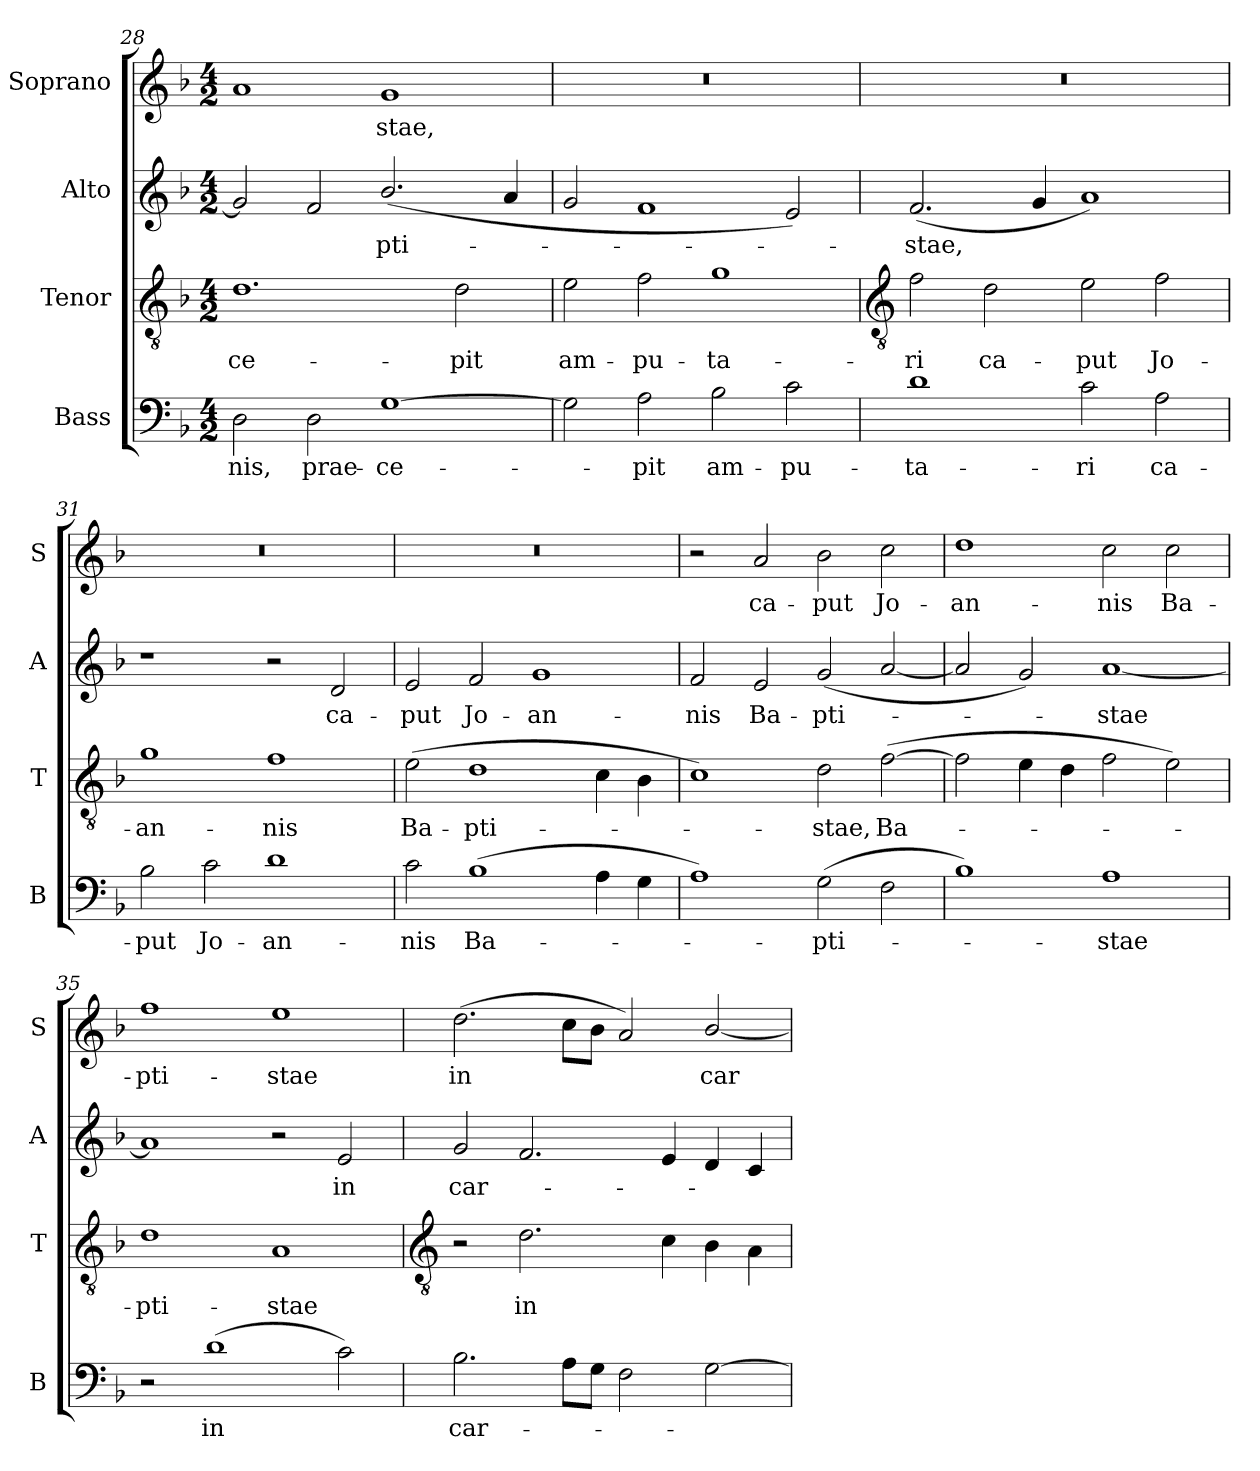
**kern	**text	**kern	**text	**kern	**text	**kern	**text
*part4	*part4	*part3	*part3	*part2	*part2	*part1	*part1
*staff4	*staff4	*staff3	*staff3	*staff2	*staff2	*staff1	*staff1
*I"Bass	*	*I"Tenor	*	*I"Alto	*	*I"Soprano	*
*I'B	*	*I'T	*	*I'A	*	*I'S	*
*clefF4	*	*clefGv2	*	*clefG2	*	*clefG2	*
*k[b-]	*	*k[b-]	*	*k[b-]	*	*k[b-]	*
*F:	*	*F:	*	*F:	*	*F:	*
*M4/2	*	*M4/2	*	*M4/2	*	*M4/2	*
=28	=28	=28	=28	=28	=28	=28	=28
!	!LO:LY:b	!	!LO:LY:b	!	!	!	!
2D	-nis,	1.d	-ce-	2g]	.	1a	.
!	!LO:LY:b	!	!	!	!	!	!
2D	prae-	.	.	2f	.	.	.
!	!LO:LY:b	!	!	!	!LO:LY:b	!	!LO:LY:b
[1G	-ce-	.	.	(<2.b-/	pti-	1g	stae,
!	!	!	!LO:LY:b	!	!	!	!
.	.	2d	-pit	.	.	.	.
.	.	.	.	4a	.	.	.
=29	=29	=29	=29	=29	=29	=29	=29
!	!	!	!LO:LY:b	!	!	!	!
2G]	.	2e	am-	2g	.	0r	.
!	!LO:LY:b	!	!LO:LY:b	!	!	!	!
2A	pit	2f	-pu-	1f	.	.	.
!	!LO:LY:b	!	!LO:LY:b	!	!	!	!
2B-	am-	1g	-ta-	.	.	.	.
!	!LO:LY:b	!	!	!	!	!	!
2c	-pu-	.	.	2e)	.	.	.
!!LO:LB:g=z
=30	=30	=30	=30	=30	=30	=30	=30
*	*	*clefGv2	*	*	*	*	*
!	!LO:LY:b	!	!LO:LY:b	!	!LO:LY:b	!	!
1d	-ta-	2f	-ri	(<2.f	stae,	0r	.
!	!	!	!LO:LY:b	!	!	!	!
.	.	2d	ca-	.	.	.	.
.	.	.	.	4g	.	.	.
!	!LO:LY:b	!	!LO:LY:b	!	!	!	!
2c	-ri	2e	-put	1a)	.	.	.
!	!LO:LY:b	!	!LO:LY:b	!	!	!	!
2A	ca-	2f	Jo-	.	.	.	.
=31	=31	=31	=31	=31	=31	=31	=31
!	!LO:LY:b	!	!LO:LY:b	!	!	!	!
2B-	-put	1g	-an-	1r	.	0r	.
!	!LO:LY:b	!	!	!	!	!	!
2c	Jo-	.	.	.	.	.	.
!	!LO:LY:b	!	!LO:LY:b	!	!	!	!
1d	-an-	1f	-nis	2r	.	.	.
!	!	!	!	!	!LO:LY:b	!	!
.	.	.	.	2d	ca-	.	.
=32	=32	=32	=32	=32	=32	=32	=32
!	!LO:LY:b	!	!LO:LY:b	!	!LO:LY:b	!	!
2c	-nis	(>2e	Ba-	2e	-put	0r	.
!	!LO:LY:b	!	!LO:LY:b	!	!LO:LY:b	!	!
(>1B-	Ba-	1d	-pti-	2f	Jo-	.	.
!	!	!	!	!	!LO:LY:b	!	!
.	.	.	.	1g	-an-	.	.
4A	.	4c	.	.	.	.	.
4G	.	4B-	.	.	.	.	.
=33	=33	=33	=33	=33	=33	=33	=33
!	!	!	!	!	!LO:LY:b	!	!
1A)	.	1c)	.	2f	-nis	2r	.
!	!	!	!	!	!LO:LY:b	!	!LO:LY:b
.	.	.	.	2e	Ba-	2a	ca-
!	!LO:LY:b	!	!LO:LY:b	!	!LO:LY:b	!	!LO:LY:b
(>2G	pti-	2d	stae,	(<2g	-pti-	2b-	-put
!	!	!	!LO:LY:b	!	!	!	!LO:LY:b
2F	.	(>[2f	Ba-	[2a	.	2cc	Jo-
=34	=34	=34	=34	=34	=34	=34	=34
!	!	!	!	!	!	!	!LO:LY:b
1B-)	.	2f]	.	2a]	.	1dd	-an-
.	.	4e	.	2g)	.	.	.
.	.	4d	.	.	.	.	.
!	!LO:LY:b	!	!	!	!LO:LY:b	!	!LO:LY:b
1A	stae	2f	.	[1a	stae	2cc	-nis
!	!	!	!	!	!	!	!LO:LY:b
.	.	2e)	.	.	.	2cc	Ba-
=35	=35	=35	=35	=35	=35	=35	=35
!	!	!	!LO:LY:b	!	!	!	!LO:LY:b
2r	.	1d	pti-	1a]	.	1ff	-pti-
!	!LO:LY:b	!	!	!	!	!	!
(>1d	in	.	.	.	.	.	.
!	!	!	!LO:LY:b	!	!	!	!LO:LY:b
.	.	1A	-stae	2r	.	1ee	-stae
!	!	!	!	!	!LO:LY:b	!	!
2c)	.	.	.	2e	in	.	.
!!LO:LB:g=z
=36	=36	=36	=36	=36	=36	=36	=36
*	*	*clefGv2	*	*	*	*	*
!	!LO:LY:b	!	!	!	!LO:LY:b	!	!LO:LY:b
2.B-	car-	2r	.	2g	car-	(>2.dd	in
!	!	!	!LO:LY:b	!	!	!	!
.	.	2.d	in	2.f	.	.	.
8AL	.	.	.	.	.	8ccL	.
8GJ	.	.	.	.	.	8b-J	.
2F	.	.	.	.	.	2a)	.
.	.	4c	.	4e	.	.	.
!	!	!	!	!	!	!	!LO:LY:b
[2G	.	4B-	.	4d	.	[2b-/	car-
.	.	4A\	.	4c	.	.	.
=	=	=	=	=	=	=	=
*-	*-	*-	*-	*-	*-	*-	*-
